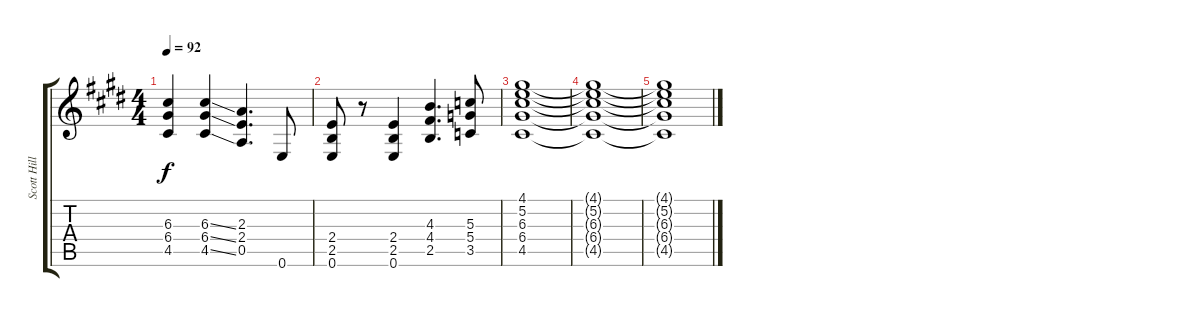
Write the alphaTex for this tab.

\track ("Scott Hill" "Scott Hill") {instrument distortionguitar}
\staff {score tabs}
\tuning (E4 B3 G3 D3 A2 E2) {hide}
\ts (4 4)
\tempo 92
\clef g2
\ks e
(6.3 6.4 4.5).4{dy f} (6.3{ss} 6.4{ss} 4.5{ss}).4 (2.3 2.4 0.5).4{d} 0.6.8 |
(2.4 2.5 0.6).8 r.8 (2.4 2.5 0.6).4 (4.3 4.4 2.5).4{d} (5.3 5.4 3.5).8 |
(4.1 5.2 6.3 6.4 4.5).1 |
(4.1{t} 5.2{t} 6.3{t} 6.4{t} 4.5{t}).1 |
(4.1{t} 5.2{t} 6.3{t} 6.4{t} 4.5{t}).1
